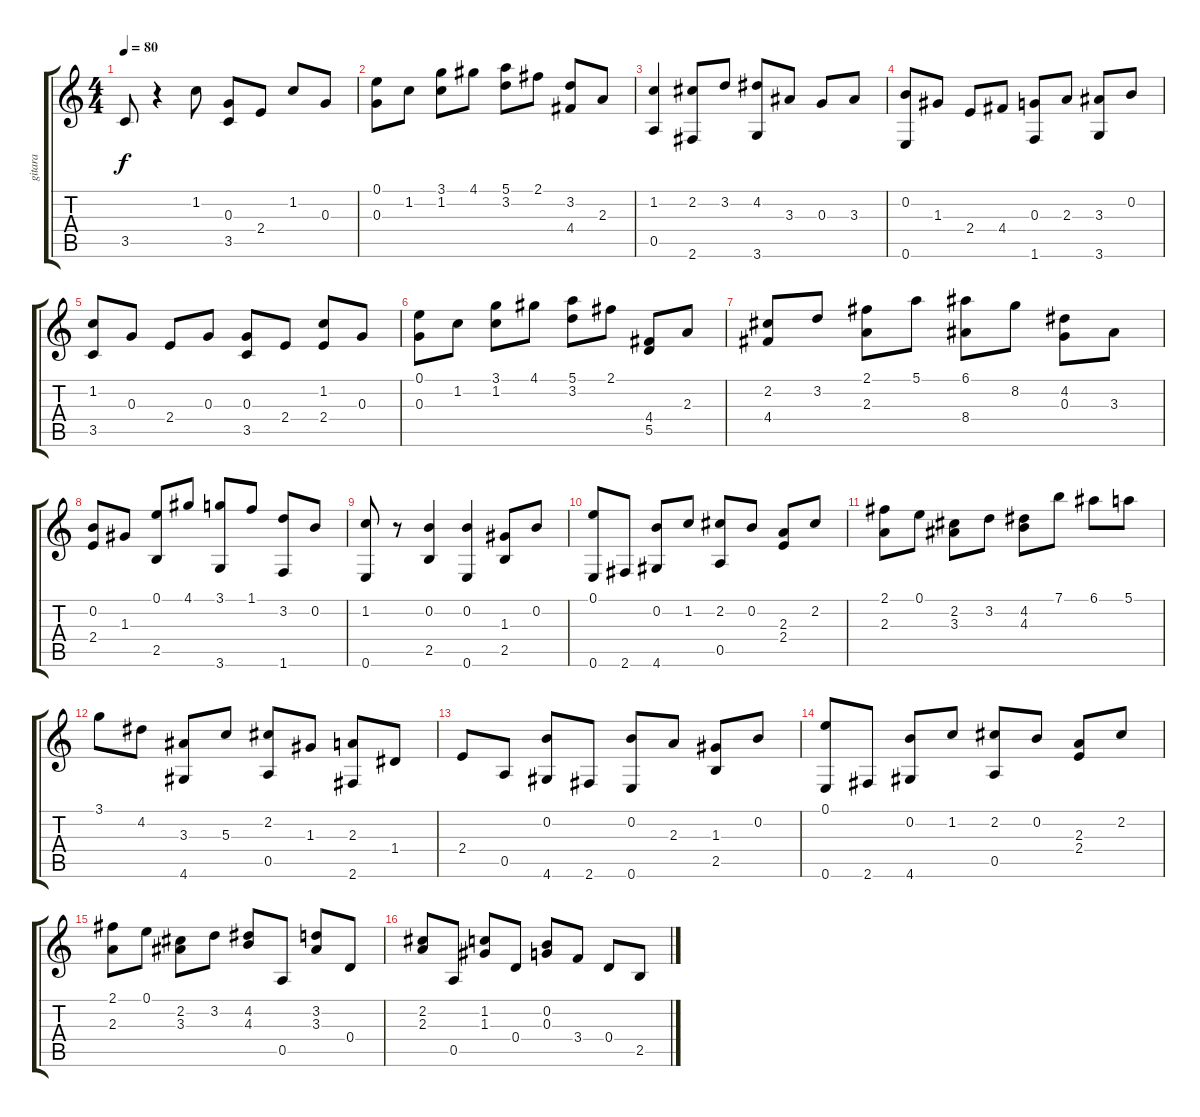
\track ("gitara" "gitara") {instrument acousticguitarnylon}
\staff {score tabs}
\tuning (E4 B3 G3 D3 A2 E2) {hide}
\ts (4 4)
\tempo 80
\clef g2
\ks c
3.5.8{dy f} r.4 1.2.8 (0.3 3.5).8 2.4.8 1.2.8 0.3.8 |
(0.1 0.3).8 1.2.8 (3.1 1.2).8 4.1.8 (5.1 3.2).8 2.1.8 (3.2 4.4).8 2.3.8 |
(1.2 0.5).4 (2.2 2.6).8 3.2.8 (4.2 3.6).8 3.3.8 0.3.8 3.3.8 |
(0.2 0.6).8 1.3.8 2.4.8 4.4.8 (0.3 1.6).8 2.3.8 (3.3 3.6).8 0.2.8 |
(1.2 3.5).8 0.3.8 2.4.8 0.3.8 (0.3 3.5).8 2.4.8 (1.2 2.4).8 0.3.8 |
(0.1 0.3).8 1.2.8 (3.1 1.2).8 4.1.8 (5.1 3.2).8 2.1.8 (4.4 5.5).8 2.3.8 |
(2.2 4.4).8 3.2.8 (2.1 2.3).8 5.1.8 (6.1 8.4).8 8.2.8 (4.2 0.3).8 3.3.8 |
(0.2 2.4).8 1.3.8 (0.1 2.5).8 4.1.8 (3.1 3.6).8 1.1.8 (3.2 1.6).8 0.2.8 |
(1.2 0.6).8 r.8 (0.2 2.5).4 (0.2 0.6).4 (1.3 2.5).8 0.2.8 |
(0.1 0.6).8 2.6.8 (0.2 4.6).8 1.2.8 (2.2 0.5).8 0.2.8 (2.3 2.4).8 2.2.8 |
(2.1 2.3).8 0.1.8 (2.2 3.3).8 3.2.8 (4.2 4.3).8 7.1.8 6.1.8 5.1.8 |
3.1.8 4.2.8 (3.3 4.6).8 5.3.8 (2.2 0.5).8 1.3.8 (2.3 2.6).8 1.4.8 |
2.4.8 0.5.8 (0.2 4.6).8 2.6.8 (0.2 0.6).8 2.3.8 (1.3 2.5).8 0.2.8 |
(0.1 0.6).8 2.6.8 (0.2 4.6).8 1.2.8 (2.2 0.5).8 0.2.8 (2.3 2.4).8 2.2.8 |
(2.1 2.3).8 0.1.8 (2.2 3.3).8 3.2.8 (4.2 4.3).8 0.5.8 (3.2 3.3).8 0.4.8 |
(2.2 2.3).8 0.5.8 (1.2 1.3).8 0.4.8 (0.2 0.3).8 3.4.8 0.4.8 2.5.8
